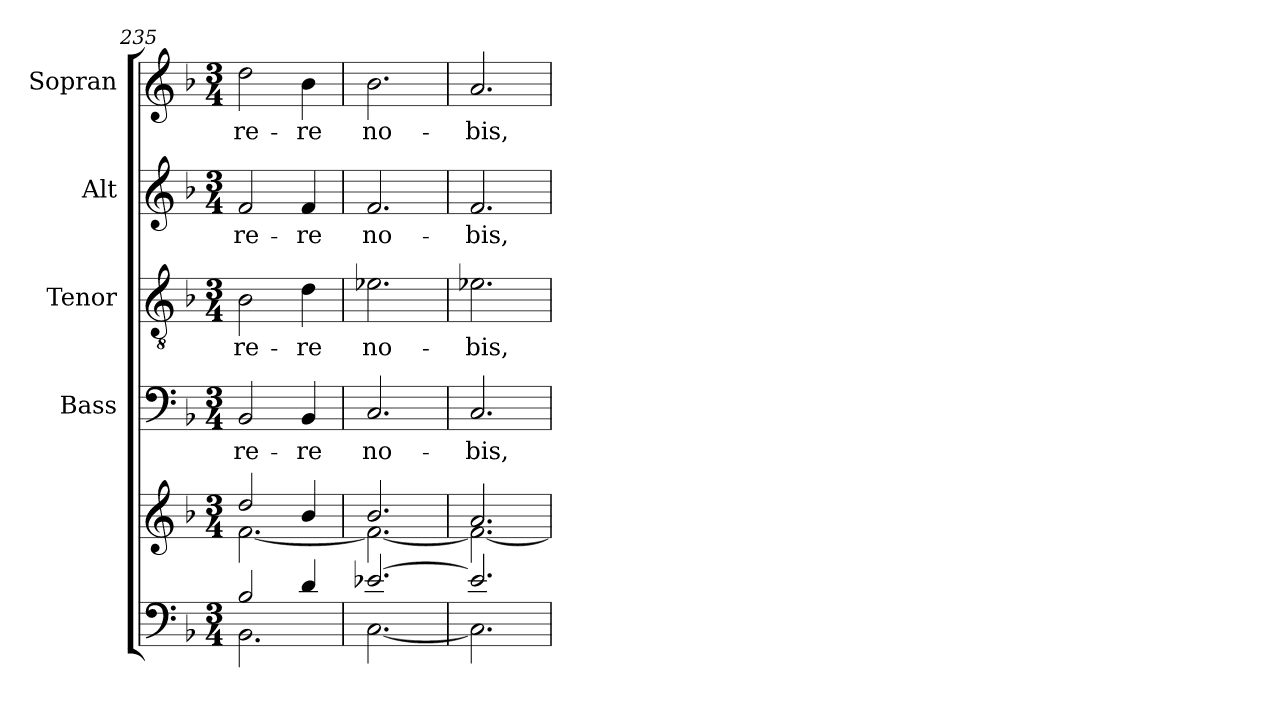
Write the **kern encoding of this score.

**kern	**kern	**kern	**text	**kern	**text	**kern	**text	**kern	**text
*part5	*part5	*part4	*part4	*part3	*part3	*part2	*part2	*part1	*part1
*staff6	*staff5	*staff4	*staff4	*staff3	*staff3	*staff2	*staff2	*staff1	*staff1
*	*	*I"Bass	*	*I"Tenor	*	*I"Alt	*	*I"Sopran	*
*	*	*I'B.	*	*I'T.	*	*I'A.	*	*I'S.	*
*clefF4	*clefG2	*clefF4	*	*clefGv2	*	*clefG2	*	*clefG2	*
*k[b-]	*k[b-]	*k[b-]	*	*k[b-]	*	*k[b-]	*	*k[b-]	*
*F:	*F:	*F:	*	*F:	*	*F:	*	*F:	*
*M3/4	*M3/4	*M3/4	*	*M3/4	*	*M3/4	*	*M3/4	*
=235	=235	=235	=235	=235	=235	=235	=235	=235	=235
*^	*^	*	*	*	*	*	*	*	*
!	!	!	!	!	!LO:LY:b	!	!LO:LY:b	!	!LO:LY:b	!	!LO:LY:b
2B-/	2.BB-\	2dd/	[<2.f\	2BB-/	-re-	2B-\	-re-	2f/	-re-	2dd\	-re-
!	!	!	!	!	!LO:LY:b	!	!LO:LY:b	!	!LO:LY:b	!	!LO:LY:b
4d/	.	4b-/	.	4BB-/	-re	4d\	-re	4f/	-re	4b-\	-re
=236	=236	=236	=236	=236	=236	=236	=236	=236	=236	=236	=236
!	!	!	!	!	!LO:LY:b	!	!LO:LY:b	!	!LO:LY:b	!	!LO:LY:b
[>2.e-X/	[<2.C\	2.b-/	2.f\_	2.C/	no-	2.e-X\	no-	2.f/	no-	2.b-\	no-
=237	=237	=237	=237	=237	=237	=237	=237	=237	=237	=237	=237
!	!	!	!	!	!LO:LY:b	!	!LO:LY:b	!	!LO:LY:b	!	!LO:LY:b
2.e-/]	2.C\]	2.a/	2.f\_	2.C/	-bis,	2.e-X\	-bis,	2.f/	-bis,	2.a/	-bis,
*v	*v	*	*	*	*	*	*	*	*	*	*
*	*v	*v	*	*	*	*	*	*	*	*
=	=	=	=	=	=	=	=	=	=
*-	*-	*-	*-	*-	*-	*-	*-	*-	*-
